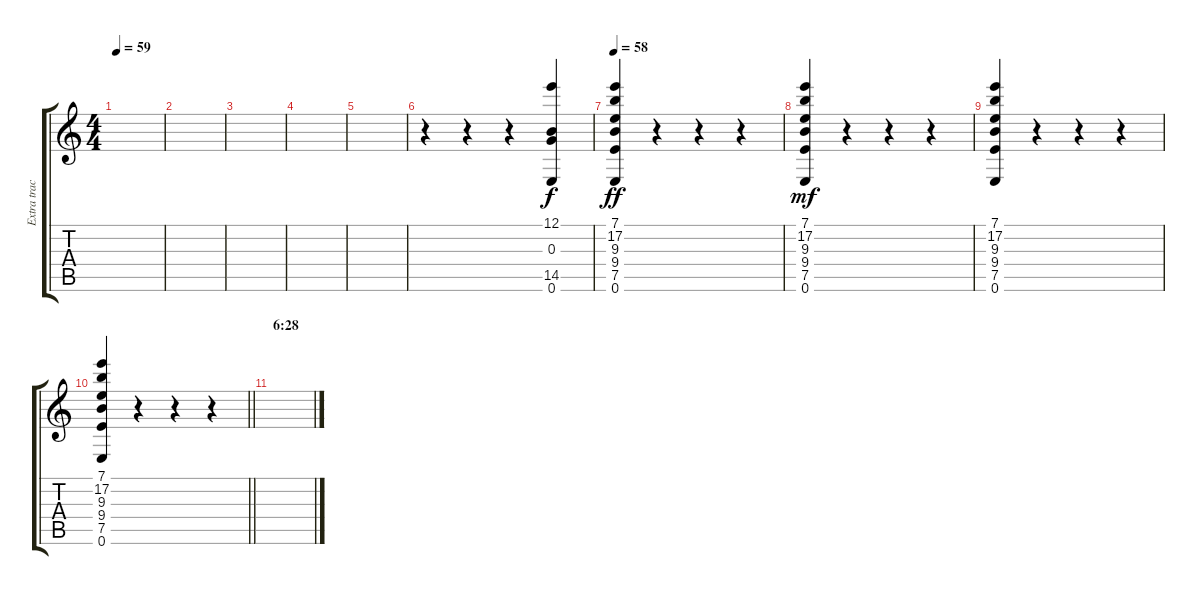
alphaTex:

\track ("Extra track" "Extra trac") {instrument acousticguitarsteel}
\staff {score tabs}
\tuning (E4 B3 G3 D3 A2 E2) {hide}
\ts (4 4)
\tempo 59
\clef g2
\ks c
|
|
|
|
|
r.4{instrument reversecymbal} r.4 r.4 (12.1 0.3 14.5 0.6).4 |
\tempo 58
(7.1 17.2 9.3 9.4 7.5 0.6).4{dy ff instrument tubularbells} r.4 r.4 r.4 |
(7.1 17.2 9.3 9.4 7.5 0.6).4{dy mf} r.4 r.4 r.4 |
(7.1 17.2 9.3 9.4 7.5 0.6).4 r.4 r.4 r.4 |
\barLineRight lightlight
(7.1 17.2 9.3 9.4 7.5 0.6).4 r.4 r.4 r.4 |
\section ("" "6:28")
